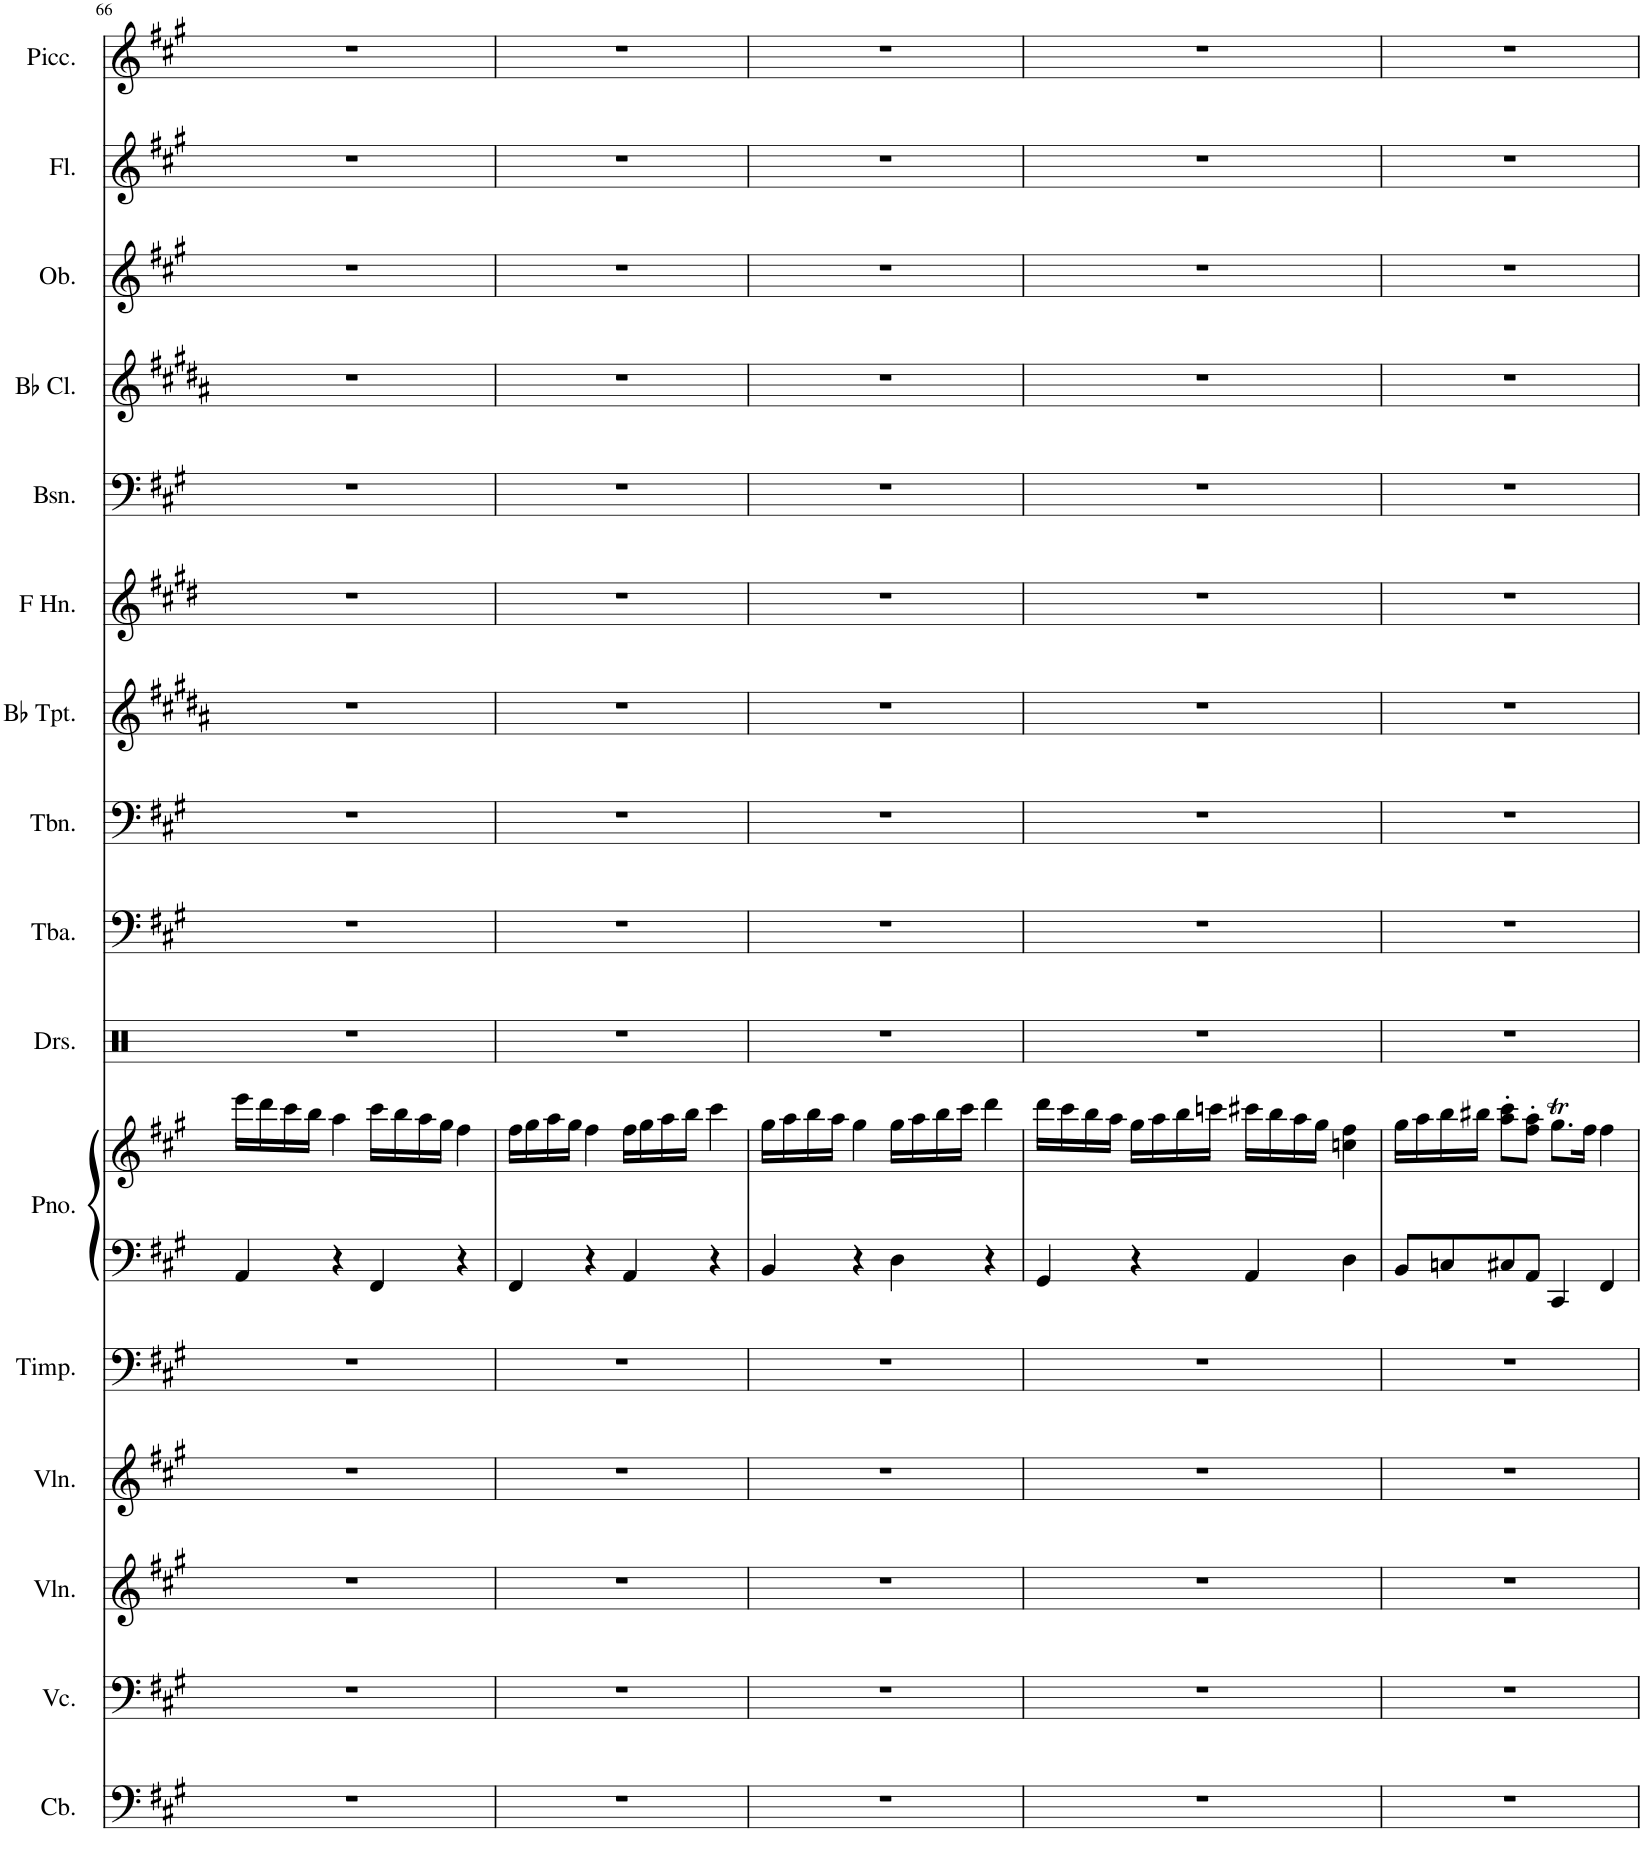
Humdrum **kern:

**kern	**kern	**kern	**kern	**kern	**kern	**kern	**kern	**kern	**kern	**kern	**kern	**kern	**kern	**kern	**kern	**kern
*part16	*part15	*part14	*part13	*part12	*part11	*part11	*part10	*part9	*part8	*part7	*part6	*part5	*part4	*part3	*part2	*part1
*staff17	*staff16	*staff15	*staff14	*staff13	*staff12	*staff11	*staff10	*staff9	*staff8	*staff7	*staff6	*staff5	*staff4	*staff3	*staff2	*staff1
*I"Contrabass	*I"Violoncello	*I"Violin	*I"Violin	*I"Timpani	*I"Piano	*	*I"Drumset	*I"Tuba	*I"Trombone	*I"Bb Trumpet	*I"Horn in F	*I"Bassoon	*I"Bb Clarinet	*I"Oboe	*I"Flute	*I"Piccolo
*I'Cb.	*I'Vc.	*I'Vln.	*I'Vln.	*I'Timp.	*I'Pno.	*	*I'Drs.	*I'Tba.	*I'Tbn.	*I'Bb Tpt.	*	*I'Bsn.	*I'Bb Cl.	*I'Ob.	*I'Fl.	*I'Picc.
!!LO:PB:g=z
*clefF4	*clefF4	*clefG2	*clefG2	*clefF4	*clefF4	*clefG2	*clefX	*clefF4	*clefF4	*clefG2	*clefG2	*clefF4	*clefG2	*clefG2	*clefG2	*clefG2
*Trd7c12	*	*	*	*	*	*	*	*	*	*Trd1c2	*Trd4c7	*	*Trd1c2	*	*	*Trd-7c-12
*k[f#c#g#]	*k[f#c#g#]	*k[f#c#g#]	*k[f#c#g#]	*k[f#c#g#]	*k[f#c#g#]	*k[f#c#g#]	*k[]	*k[f#c#g#]	*k[f#c#g#]	*k[f#c#g#d#a#]	*k[f#c#g#d#]	*k[f#c#g#]	*k[f#c#g#d#a#]	*k[f#c#g#]	*k[f#c#g#]	*k[f#c#g#]
*M4/4	*M4/4	*M4/4	*M4/4	*M4/4	*M4/4	*M4/4	*M4/4	*M4/4	*M4/4	*M4/4	*M4/4	*M4/4	*M4/4	*M4/4	*M4/4	*M4/4
=66	=66	=66	=66	=66	=66	=66	=66	=66	=66	=66	=66	=66	=66	=66	=66	=66
1r	1r	1r	1r	1r	4AA/	16eee\LL	1r	1r	1r	1r	1r	1r	1r	1r	1r	1r
.	.	.	.	.	.	16ddd\	.	.	.	.	.	.	.	.	.	.
.	.	.	.	.	.	16ccc#\	.	.	.	.	.	.	.	.	.	.
.	.	.	.	.	.	16bb\JJ	.	.	.	.	.	.	.	.	.	.
.	.	.	.	.	4r	4aa\	.	.	.	.	.	.	.	.	.	.
.	.	.	.	.	4FF#/	16ccc#\LL	.	.	.	.	.	.	.	.	.	.
.	.	.	.	.	.	16bb\	.	.	.	.	.	.	.	.	.	.
.	.	.	.	.	.	16aa\	.	.	.	.	.	.	.	.	.	.
.	.	.	.	.	.	16gg#\JJ	.	.	.	.	.	.	.	.	.	.
.	.	.	.	.	4r	4ff#\	.	.	.	.	.	.	.	.	.	.
=67	=67	=67	=67	=67	=67	=67	=67	=67	=67	=67	=67	=67	=67	=67	=67	=67
1r	1r	1r	1r	1r	4FF#/	16ff#\LL	1r	1r	1r	1r	1r	1r	1r	1r	1r	1r
.	.	.	.	.	.	16gg#\	.	.	.	.	.	.	.	.	.	.
.	.	.	.	.	.	16aa\	.	.	.	.	.	.	.	.	.	.
.	.	.	.	.	.	16gg#\JJ	.	.	.	.	.	.	.	.	.	.
.	.	.	.	.	4r	4ff#\	.	.	.	.	.	.	.	.	.	.
.	.	.	.	.	4AA/	16ff#\LL	.	.	.	.	.	.	.	.	.	.
.	.	.	.	.	.	16gg#\	.	.	.	.	.	.	.	.	.	.
.	.	.	.	.	.	16aa\	.	.	.	.	.	.	.	.	.	.
.	.	.	.	.	.	16bb\JJ	.	.	.	.	.	.	.	.	.	.
.	.	.	.	.	4r	4ccc#\	.	.	.	.	.	.	.	.	.	.
=68	=68	=68	=68	=68	=68	=68	=68	=68	=68	=68	=68	=68	=68	=68	=68	=68
1r	1r	1r	1r	1r	4BB/	16gg#\LL	1r	1r	1r	1r	1r	1r	1r	1r	1r	1r
.	.	.	.	.	.	16aa\	.	.	.	.	.	.	.	.	.	.
.	.	.	.	.	.	16bb\	.	.	.	.	.	.	.	.	.	.
.	.	.	.	.	.	16aa\JJ	.	.	.	.	.	.	.	.	.	.
.	.	.	.	.	4r	4gg#\	.	.	.	.	.	.	.	.	.	.
.	.	.	.	.	4D\	16gg#\LL	.	.	.	.	.	.	.	.	.	.
.	.	.	.	.	.	16aa\	.	.	.	.	.	.	.	.	.	.
.	.	.	.	.	.	16bb\	.	.	.	.	.	.	.	.	.	.
.	.	.	.	.	.	16ccc#\JJ	.	.	.	.	.	.	.	.	.	.
.	.	.	.	.	4r	4ddd\	.	.	.	.	.	.	.	.	.	.
=69	=69	=69	=69	=69	=69	=69	=69	=69	=69	=69	=69	=69	=69	=69	=69	=69
1r	1r	1r	1r	1r	4GG#/	16ddd\LL	1r	1r	1r	1r	1r	1r	1r	1r	1r	1r
.	.	.	.	.	.	16ccc#\	.	.	.	.	.	.	.	.	.	.
.	.	.	.	.	.	16bb\	.	.	.	.	.	.	.	.	.	.
.	.	.	.	.	.	16aa\JJ	.	.	.	.	.	.	.	.	.	.
.	.	.	.	.	4r	16gg#\LL	.	.	.	.	.	.	.	.	.	.
.	.	.	.	.	.	16aa\	.	.	.	.	.	.	.	.	.	.
.	.	.	.	.	.	16bb\	.	.	.	.	.	.	.	.	.	.
.	.	.	.	.	.	16cccn\JJ	.	.	.	.	.	.	.	.	.	.
.	.	.	.	.	4AA/	16ccc#X\LL	.	.	.	.	.	.	.	.	.	.
.	.	.	.	.	.	16bb\	.	.	.	.	.	.	.	.	.	.
.	.	.	.	.	.	16aa\	.	.	.	.	.	.	.	.	.	.
.	.	.	.	.	.	16gg#\JJ	.	.	.	.	.	.	.	.	.	.
.	.	.	.	.	4D\	4ccn\ 4ff#\	.	.	.	.	.	.	.	.	.	.
=70	=70	=70	=70	=70	=70	=70	=70	=70	=70	=70	=70	=70	=70	=70	=70	=70
1r	1r	1r	1r	1r	8BB/L	16gg#\LL	1r	1r	1r	1r	1r	1r	1r	1r	1r	1r
.	.	.	.	.	.	16aa\	.	.	.	.	.	.	.	.	.	.
.	.	.	.	.	8Cn/	16bb\	.	.	.	.	.	.	.	.	.	.
.	.	.	.	.	.	16bb#X\JJ	.	.	.	.	.	.	.	.	.	.
.	.	.	.	.	8C#X/	8aa\' 8ccc#\'L	.	.	.	.	.	.	.	.	.	.
.	.	.	.	.	8AA/J	8ff#\' 8aa\'J	.	.	.	.	.	.	.	.	.	.
.	.	.	.	.	4CC#/	8.gg#t\L	.	.	.	.	.	.	.	.	.	.
.	.	.	.	.	.	16ff#\Jk	.	.	.	.	.	.	.	.	.	.
.	.	.	.	.	4FF#/	4ff#\	.	.	.	.	.	.	.	.	.	.
=	=	=	=	=	=	=	=	=	=	=	=	=	=	=	=	=
*-	*-	*-	*-	*-	*-	*-	*-	*-	*-	*-	*-	*-	*-	*-	*-	*-
